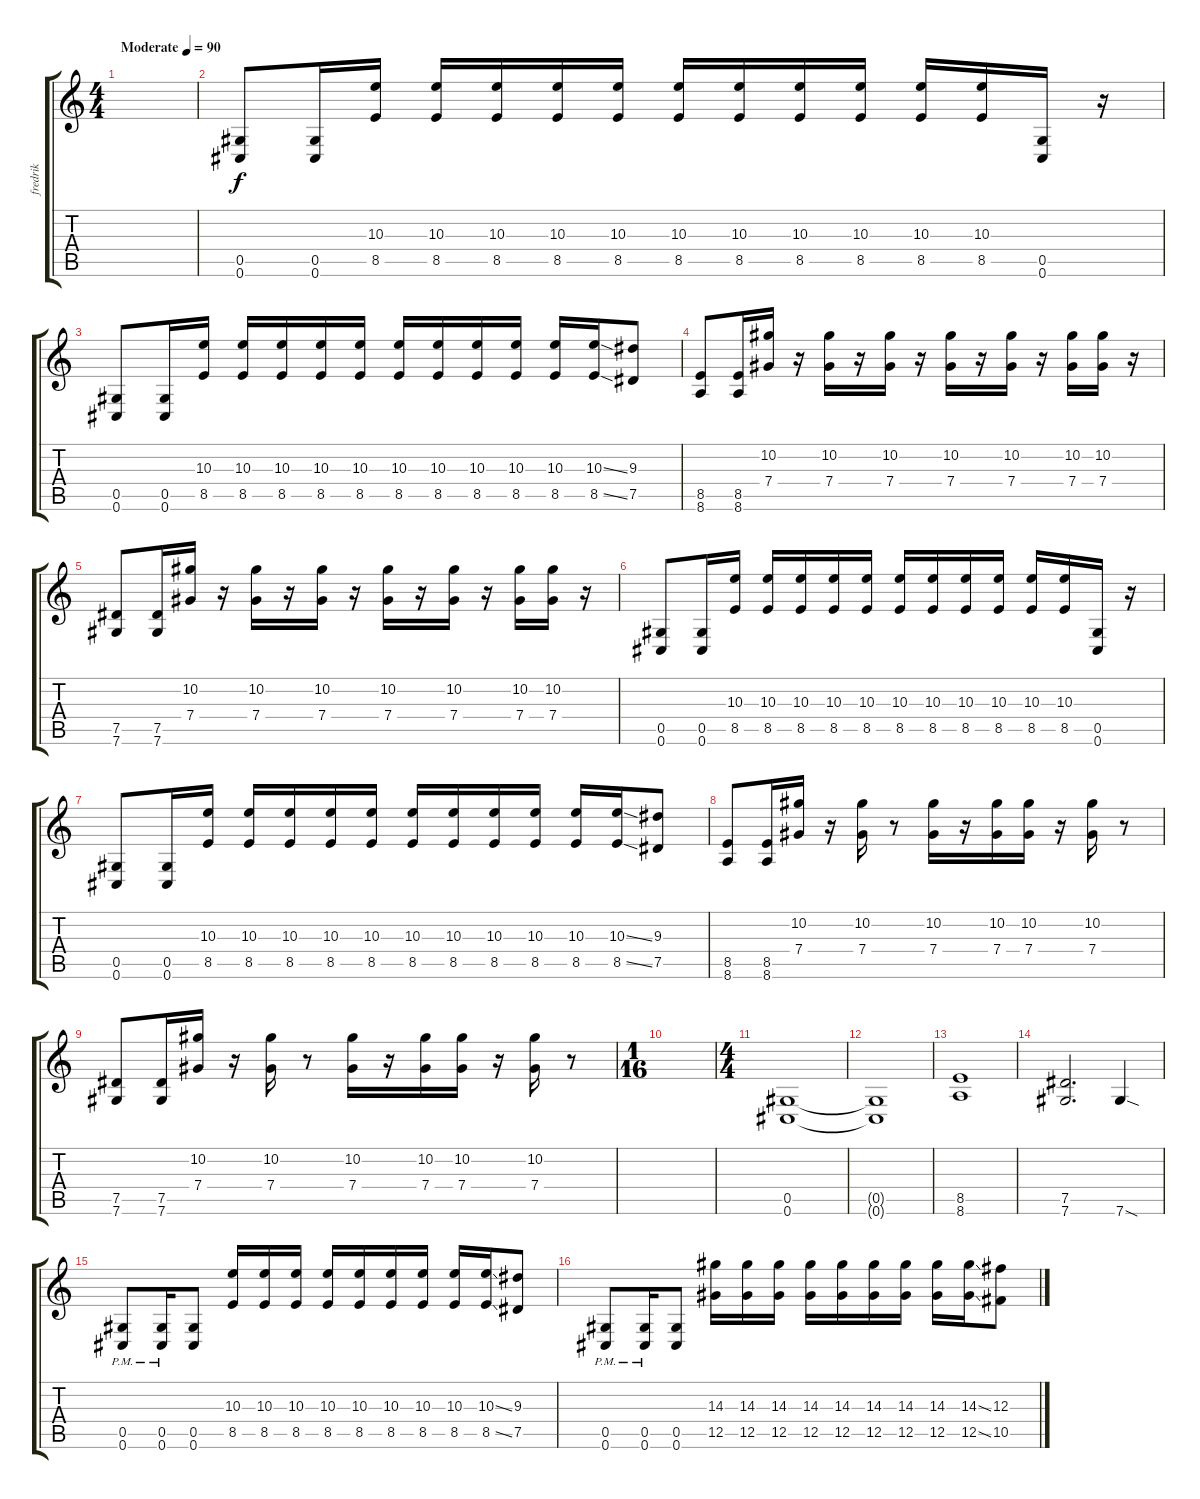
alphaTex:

\track ("fredrik" "fredrik") {instrument distortionguitar}
\staff {score tabs}
\tuning (Eb4 Bb3 Gb3 Db3 Ab2 Db2) {hide}
\ts (4 4)
\tempo (90 "Moderate")
\clef g2
\ks c
|
(0.5 0.6).8 (0.5 0.6).16 (10.3 8.5).16 (10.3 8.5).16 (10.3 8.5).16 (10.3 8.5).16 (10.3 8.5).16 (10.3 8.5).16 (10.3 8.5).16 (10.3 8.5).16 (10.3 8.5).16 (10.3 8.5).16 (10.3 8.5).16 (0.5 0.6).16 r.16 |
(0.5 0.6).8 (0.5 0.6).16 (10.3 8.5).16 (10.3 8.5).16 (10.3 8.5).16 (10.3 8.5).16 (10.3 8.5).16 (10.3 8.5).16 (10.3 8.5).16 (10.3 8.5).16 (10.3 8.5).16 (10.3 8.5).16 (10.3{ss} 8.5{ss}).16 (9.3 7.5).8 |
(8.5 8.6).8 (8.5 8.6).16 (10.2 7.4).16 r.16 (10.2 7.4).16 r.16 (10.2 7.4).16 r.16 (10.2 7.4).16 r.16 (10.2 7.4).16 r.16 (10.2 7.4).16 (10.2 7.4).16 r.16 |
(7.5 7.6).8 (7.5 7.6).16 (10.2 7.4).16 r.16 (10.2 7.4).16 r.16 (10.2 7.4).16 r.16 (10.2 7.4).16 r.16 (10.2 7.4).16 r.16 (10.2 7.4).16 (10.2 7.4).16 r.16 |
(0.5 0.6).8 (0.5 0.6).16 (10.3 8.5).16 (10.3 8.5).16 (10.3 8.5).16 (10.3 8.5).16 (10.3 8.5).16 (10.3 8.5).16 (10.3 8.5).16 (10.3 8.5).16 (10.3 8.5).16 (10.3 8.5).16 (10.3 8.5).16 (0.5 0.6).16 r.16 |
(0.5 0.6).8 (0.5 0.6).16 (10.3 8.5).16 (10.3 8.5).16 (10.3 8.5).16 (10.3 8.5).16 (10.3 8.5).16 (10.3 8.5).16 (10.3 8.5).16 (10.3 8.5).16 (10.3 8.5).16 (10.3 8.5).16 (10.3{ss} 8.5{ss}).16 (9.3 7.5).8 |
(8.5 8.6).8 (8.5 8.6).16 (10.2 7.4).16 r.16 (10.2 7.4).16 r.8 (10.2 7.4).16 r.16 (10.2 7.4).16 (10.2 7.4).16 r.16 (10.2 7.4).16 r.8 |
(7.5 7.6).8 (7.5 7.6).16 (10.2 7.4).16 r.16 (10.2 7.4).16 r.8 (10.2 7.4).16 r.16 (10.2 7.4).16 (10.2 7.4).16 r.16 (10.2 7.4).16 r.8 |
\ts (1 16)
|
\ts (4 4)
(0.5 0.6).1 |
(0.5{t} 0.6{t}).1 |
(8.5 8.6).1 |
(7.5 7.6).2{d} 7.6{sod}.4 |
(0.5{pm} 0.6{pm}).8 (0.5{pm} 0.6{pm}).16 (0.5 0.6).8 (10.3 8.5).16 (10.3 8.5).16 (10.3 8.5).16 (10.3 8.5).16 (10.3 8.5).16 (10.3 8.5).16 (10.3 8.5).16 (10.3 8.5).16 (10.3{ss} 8.5{ss}).16 (9.3 7.5).8 |
(0.5{pm} 0.6{pm}).8 (0.5{pm} 0.6{pm}).16 (0.5 0.6).8 (14.3 12.5).16 (14.3 12.5).16 (14.3 12.5).16 (14.3 12.5).16 (14.3 12.5).16 (14.3 12.5).16 (14.3 12.5).16 (14.3 12.5).16 (14.3{ss} 12.5{ss}).16 (12.3 10.5).8
